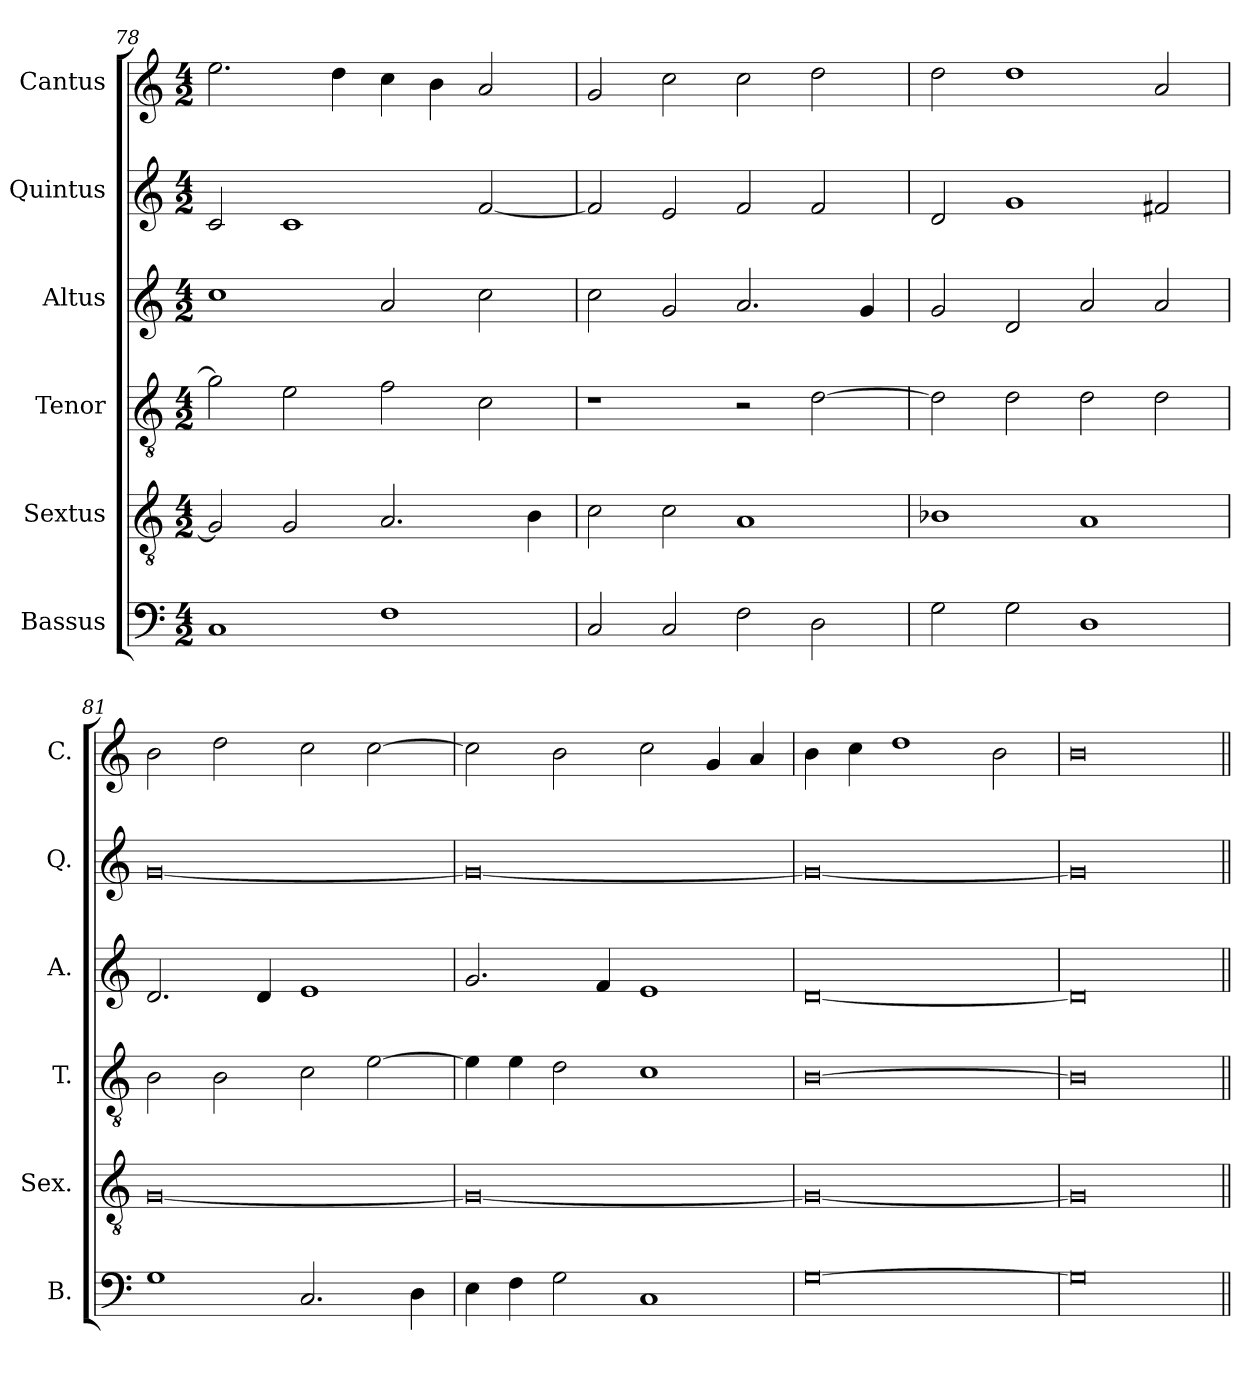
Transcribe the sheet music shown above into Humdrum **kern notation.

**kern	**kern	**kern	**kern	**kern	**kern
*part6	*part5	*part4	*part3	*part2	*part1
*staff6	*staff5	*staff4	*staff3	*staff2	*staff1
*I"Bassus	*I"Sextus	*I"Tenor	*I"Altus	*I"Quintus	*I"Cantus
*I'B.	*I'Sex.	*I'T.	*I'A.	*I'Q.	*I'C.
*clefF4	*clefGv2	*clefGv2	*clefG2	*clefG2	*clefG2
*k[]	*k[]	*k[]	*k[]	*k[]	*k[]
*M4/2	*M4/2	*M4/2	*M4/2	*M4/2	*M4/2
=78	=78	=78	=78	=78	=78
1C	2G/]	2g\]	1cc	2c/	2.ee\
.	2G/	2e\	.	1c	.
.	.	.	.	.	4dd\
1F	2.A/	2f\	2a/	.	4cc\
.	.	.	.	.	4b\
.	.	2c\	2cc\	[2f/	2a/
.	4B\	.	.	.	.
=79	=79	=79	=79	=79	=79
2C/	2c\	1r	2cc\	2f/]	2g/
2C/	2c\	.	2g/	2e/	2cc\
2F\	1A	2r	2.a/	2f/	2cc\
2D\	.	[2d\	.	2f/	2dd\
.	.	.	4g/	.	.
=80	=80	=80	=80	=80	=80
2G\	1B-X	2d\]	2g/	2d/	2dd\
2G\	.	2d\	2d/	1g	1dd
1D	1A	2d\	2a/	.	.
.	.	2d\	2a/	2f#X/	2a/
=81	=81	=81	=81	=81	=81
1G	[0G	2B\	2.d/	[0g	2b\
.	.	2B\	.	.	2dd\
.	.	.	4d/	.	.
2.C/	.	2c\	1e	.	2cc\
.	.	[2e\	.	.	[2cc\
4D\	.	.	.	.	.
=82	=82	=82	=82	=82	=82
4E\	0G_	4e\]	2.g/	0g_	2cc\]
4F\	.	4e\	.	.	.
2G\	.	2d\	.	.	2b\
.	.	.	4f/	.	.
1C	.	1c	1e	.	2cc\
.	.	.	.	.	4g/
.	.	.	.	.	4a/
!!LO:LB:g=z
=83	=83	=83	=83	=83	=83
[0G	0G_	[0B	[0d	0g_	4b\
.	.	.	.	.	4cc\
.	.	.	.	.	1dd
.	.	.	.	.	2b\
=84	=84	=84	=84	=84	=84
0G]	0G]	0B]	0d]	0g]	0b
=||	=||	=||	=||	=||	=||
*-	*-	*-	*-	*-	*-
